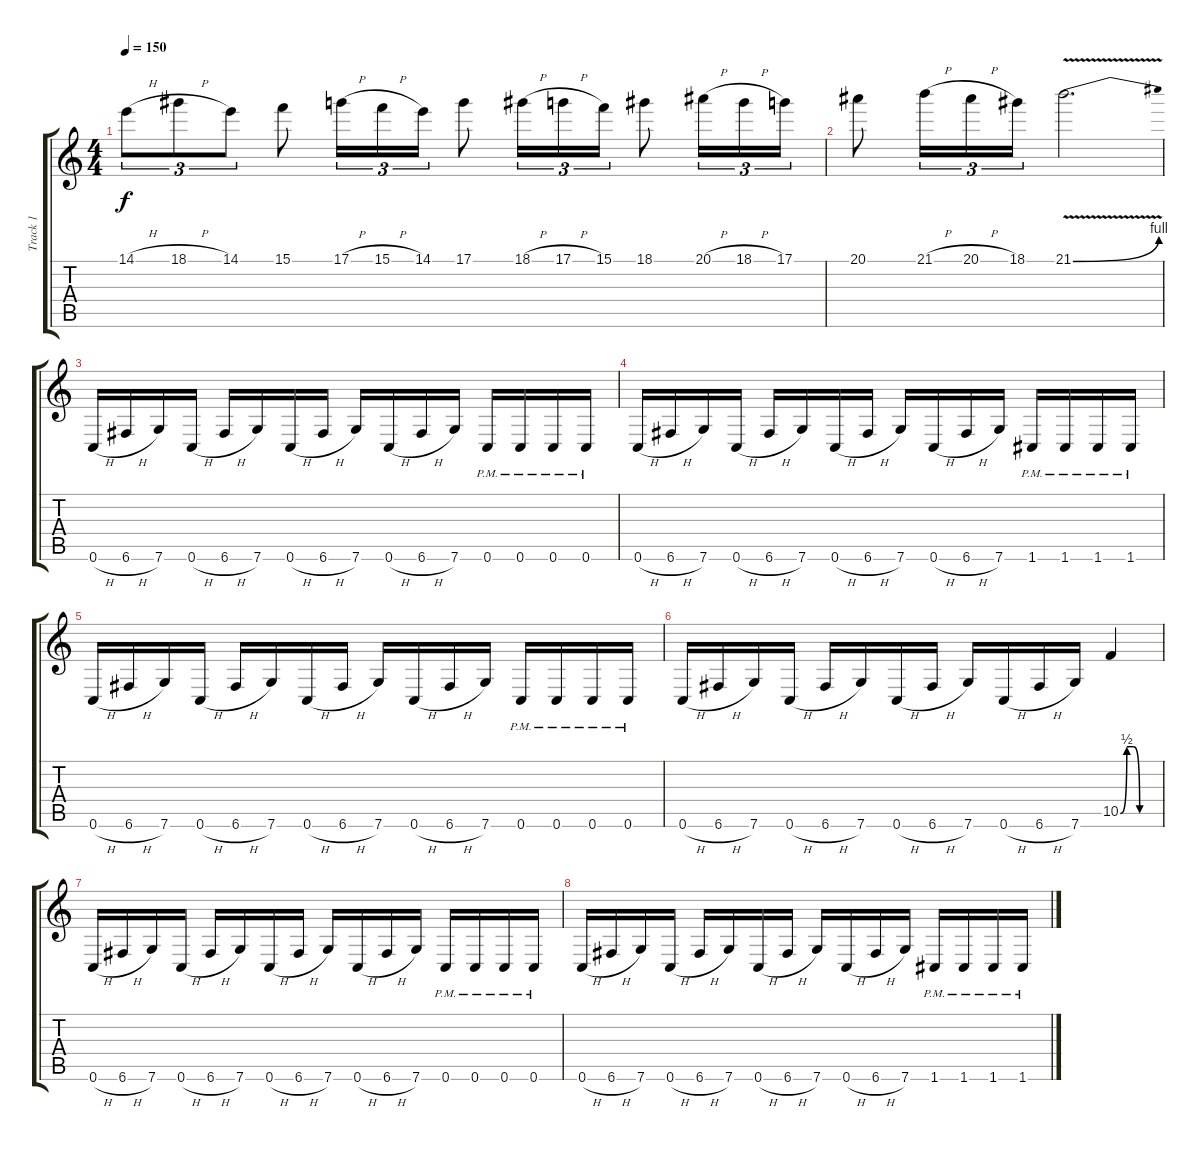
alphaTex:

\track ("Track 1" "Track 1") {instrument distortionguitar}
\staff {score tabs}
\tuning (D4 A3 F3 C3 G2 C2) {hide}
\ts (4 4)
\tempo 150
\clef g2
\ks c
14.1{h}.8{tu (3 2) dy f} 18.1{h}.8{tu (3 2)} 14.1.8{tu (3 2)} 15.1.8 17.1{h}.16{tu (3 2)} 15.1{h}.16{tu (3 2)} 14.1.16{tu (3 2)} 17.1.8 18.1{h}.16{tu (3 2)} 17.1{h}.16{tu (3 2)} 15.1.16{tu (3 2)} 18.1.8 20.1{h}.16{tu (3 2)} 18.1{h}.16{tu (3 2)} 17.1.16{tu (3 2)} |
20.1.8 21.1{h}.16{tu (3 2)} 20.1{h}.16{tu (3 2)} 18.1.16{tu (3 2)} 21.1{be (bend 0 0 60 4) v}.2{d} |
0.6{h}.16 6.6{h}.16 7.6.16 0.6{h}.16 6.6{h}.16 7.6.16 0.6{h}.16 6.6{h}.16 7.6.16 0.6{h}.16 6.6{h}.16 7.6.16 0.6{pm}.16 0.6{pm}.16 0.6{pm}.16 0.6{pm}.16 |
0.6{h}.16 6.6{h}.16 7.6.16 0.6{h}.16 6.6{h}.16 7.6.16 0.6{h}.16 6.6{h}.16 7.6.16 0.6{h}.16 6.6{h}.16 7.6.16 1.6{pm}.16 1.6{pm}.16 1.6{pm}.16 1.6{pm}.16 |
0.6{h}.16 6.6{h}.16 7.6.16 0.6{h}.16 6.6{h}.16 7.6.16 0.6{h}.16 6.6{h}.16 7.6.16 0.6{h}.16 6.6{h}.16 7.6.16 0.6{pm}.16 0.6{pm}.16 0.6{pm}.16 0.6{pm}.16 |
0.6{h}.16 6.6{h}.16 7.6.16 0.6{h}.16 6.6{h}.16 7.6.16 0.6{h}.16 6.6{h}.16 7.6.16 0.6{h}.16 6.6{h}.16 7.6.16 10.5{be (custom 0 0 10 2 20 2 30 0 60 0)}.4 |
0.6{h}.16 6.6{h}.16 7.6.16 0.6{h}.16 6.6{h}.16 7.6.16 0.6{h}.16 6.6{h}.16 7.6.16 0.6{h}.16 6.6{h}.16 7.6.16 0.6{pm}.16 0.6{pm}.16 0.6{pm}.16 0.6{pm}.16 |
0.6{h}.16 6.6{h}.16 7.6.16 0.6{h}.16 6.6{h}.16 7.6.16 0.6{h}.16 6.6{h}.16 7.6.16 0.6{h}.16 6.6{h}.16 7.6.16 1.6{pm}.16 1.6{pm}.16 1.6{pm}.16 1.6{pm}.16
